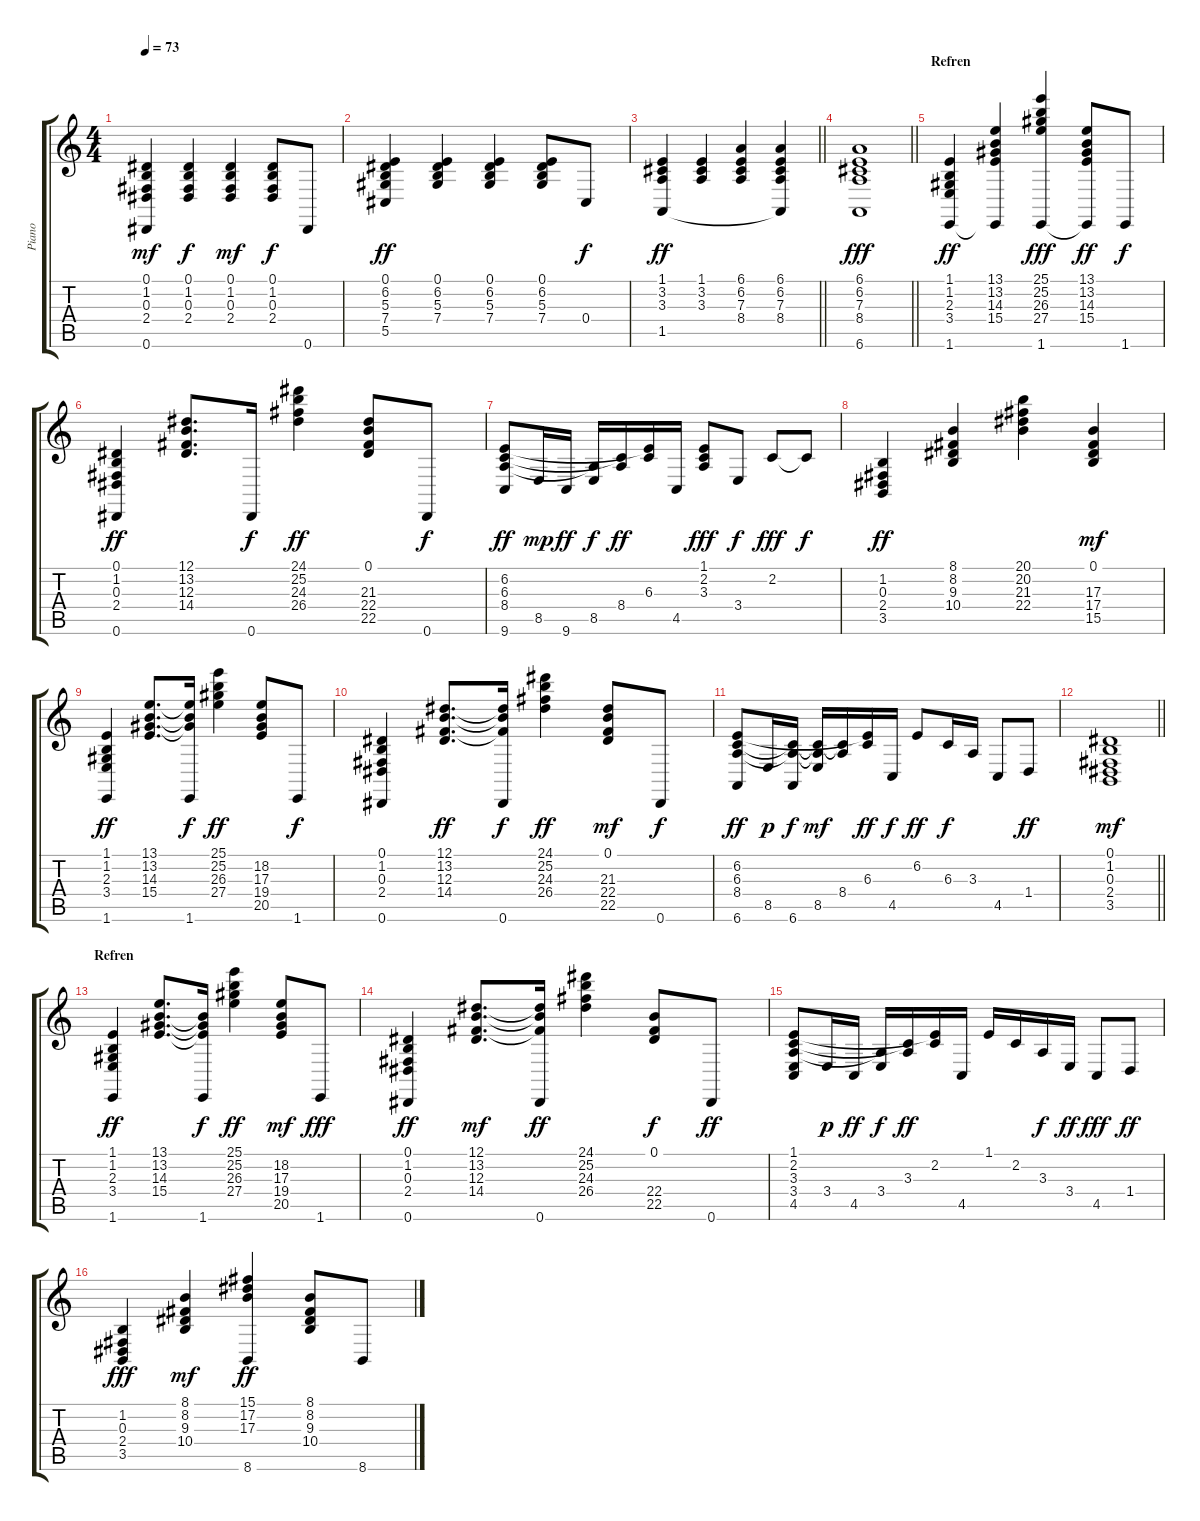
\track ("Piano" "Piano") {instrument brightacousticpiano}
\staff {score tabs}
\tuning (Eb4 Bb3 Gb3 Db3 Ab2 Eb2) {hide}
\ts (4 4)
\tempo 73
\clef g2
\ks c
(0.1 1.2 0.3 2.4 0.6).4{dy mf} (0.1 1.2 0.3 2.4).4{dy f} (0.1 1.2 0.3 2.4).4{dy mf} (0.1 1.2 0.3 2.4).8{dy f} 0.6.8 |
(0.1 6.2 5.3 7.4 5.5).4{dy ff} (0.1 6.2 5.3 7.4).4 (0.1 6.2 5.3 7.4).4 (0.1 6.2 5.3 7.4).8 0.4.8{dy f} |
\barLineRight lightlight
(1.1 3.2 3.3 1.5).4{dy ff} (1.1 3.2 3.3).4 (6.1 6.2 7.3 8.4).4 (6.1 6.2 7.3 8.4 1.5{t}).4 |
\barLineRight lightlight
(6.1 6.2 7.3 8.4 6.6).1{dy fff} |
\section ("" "Refren")
(1.1 1.2 2.3 3.4 1.6).4{dy ff} (13.1 13.2 14.3 15.4 1.6{t}).4 (25.1 25.2 26.3 27.4 1.6).4{dy fff} (13.1 13.2 14.3 15.4 1.6{t}).8{dy ff} 1.6.8{dy f} |
(0.1 1.2 0.3 2.4 0.6).4{dy ff} (12.1 13.2 12.3 14.4).8{d} 0.6.16{dy f} (24.1 25.2 24.3 26.4).4{dy ff} (0.1 21.3 22.4 22.5).8 0.6.8{dy f} |
(6.2 6.3 8.4 9.6).8{dy ff} 8.5.16{dy mp} 9.6.16{dy ff} (8.4{t} 8.5).16{dy f} (6.3{t} 8.4).16{dy ff} (6.2{t} 6.3).16 4.5.16 (1.1 2.2 3.3).8{dy fff} 3.4.8{dy f} 2.2.8{dy fff} 2.2{t}.8{dy f} |
(1.2 0.3 2.4 3.5).4{dy ff} (8.1 8.2 9.3 10.4).4 (20.1 20.2 21.3 22.4).4 (0.1 17.3 17.4 15.5).4{dy mf} |
(1.1 1.2 2.3 3.4 1.6).4{dy ff} (13.1 13.2 14.3 15.4).8{d} (13.1{t} 13.2{t} 14.3{t} 1.6).16{dy f} (25.1 25.2 26.3 27.4).4{dy ff} (18.2 17.3 19.4 20.5).8 1.6.8{dy f} |
(0.1 1.2 0.3 2.4 0.6).4 (12.1 13.2 12.3 14.4).8{d dy ff} (12.1{t} 13.2{t} 12.3{t} 0.6).16{dy f} (24.1 25.2 24.3 26.4).4{dy ff} (0.1 21.3 22.4 22.5).8{dy mf} 0.6.8{dy f} |
(6.2 6.3 8.4 6.6).8{dy ff} 8.5.16{dy p} (6.3{t} 8.4{t} 6.6).16{dy f} (6.3{t} 8.4{t} 8.5).16{dy mf} (6.3{t} 8.4).16 (6.2{t} 6.3).16{dy ff} 4.5.16{dy f} 6.2.8{dy ff} 6.3.16{dy f} 3.3.16 4.5.8 1.4.8{dy ff} |
\barLineRight lightlight
(0.1 1.2 0.3 2.4 3.5).1{dy mf} |
\section ("" "Refren")
(1.1 1.2 2.3 3.4 1.6).4{dy ff} (13.1 13.2 14.3 15.4).8{d} (13.2{t} 14.3{t} 15.4{t} 1.6).16{dy f} (25.1 25.2 26.3 27.4).4{dy ff} (18.2 17.3 19.4 20.5).8{dy mf} 1.6.8{dy fff} |
(0.1 1.2 0.3 2.4 0.6).4{dy ff} (12.1 13.2 12.3 14.4).8{d dy mf} (12.1{t} 13.2{t} 12.3{t} 0.6).16{dy ff} (24.1 25.2 24.3 26.4).4 (0.1 22.4 22.5).8{dy f} 0.6.8{dy ff} |
(1.1 2.2 3.3 3.4 4.5).8 3.4.16{dy p} 4.5.16{dy ff} (3.3{t} 3.4).16{dy f} (2.2{t} 3.3).16{dy ff} (1.1{t} 2.2).16 4.5.16 1.1.16 2.2.16 3.3.16{dy f} 3.4.16{dy ff} 4.5.8{dy fff} 1.4.8{dy ff} |
(1.2 0.3 2.4 3.5).4{dy fff} (8.1 8.2 9.3 10.4).4{dy mf} (15.1 17.2 17.3 8.6).4{dy ff} (8.1 8.2 9.3 10.4).8 8.6.8
